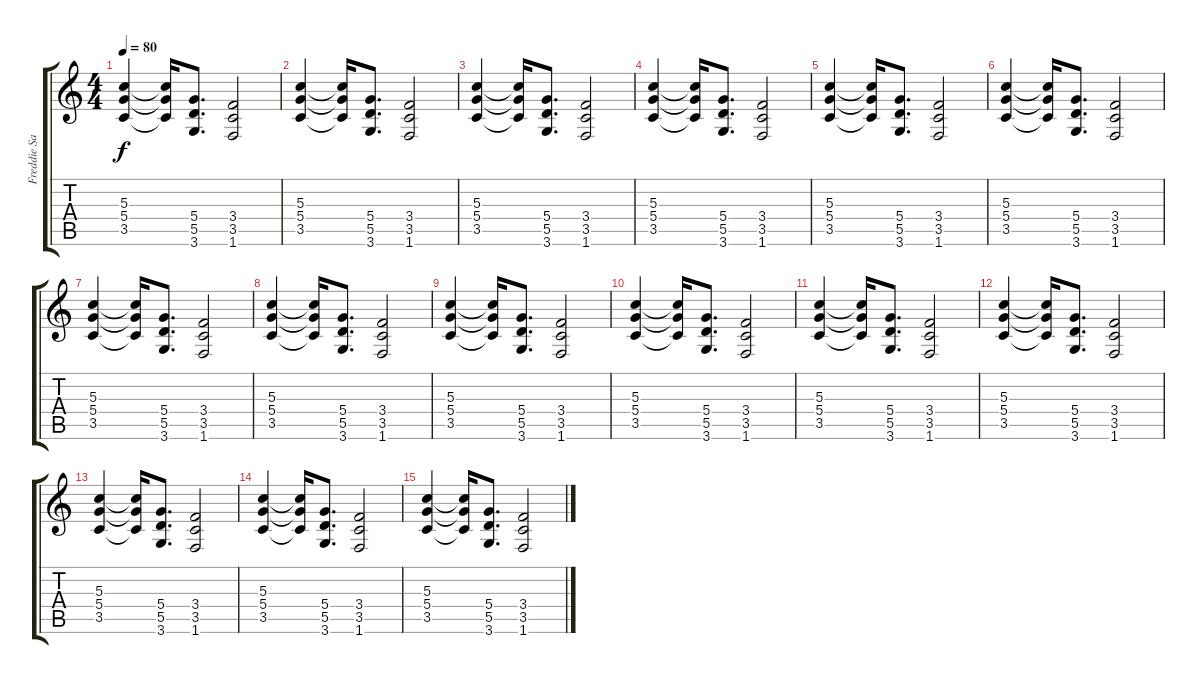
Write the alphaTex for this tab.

\track ("Freddie Salem Guitar" "Freddie Sa") {instrument electricguitarclean}
\staff {score tabs}
\tuning (E4 B3 G3 D3 A2 E2) {hide}
\ts (4 4)
\tempo 80
\clef g2
\ks c
(5.3 5.4 3.5).4{dy f} (5.3{t} 5.4{t} 3.5{t}).16 (5.4 5.5 3.6).8{d} (3.4 3.5 1.6).2 |
(5.3 5.4 3.5).4 (5.3{t} 5.4{t} 3.5{t}).16 (5.4 5.5 3.6).8{d} (3.4 3.5 1.6).2 |
(5.3 5.4 3.5).4 (5.3{t} 5.4{t} 3.5{t}).16 (5.4 5.5 3.6).8{d} (3.4 3.5 1.6).2 |
(5.3 5.4 3.5).4 (5.3{t} 5.4{t} 3.5{t}).16 (5.4 5.5 3.6).8{d} (3.4 3.5 1.6).2 |
(5.3 5.4 3.5).4 (5.3{t} 5.4{t} 3.5{t}).16 (5.4 5.5 3.6).8{d} (3.4 3.5 1.6).2 |
(5.3 5.4 3.5).4 (5.3{t} 5.4{t} 3.5{t}).16 (5.4 5.5 3.6).8{d} (3.4 3.5 1.6).2 |
(5.3 5.4 3.5).4 (5.3{t} 5.4{t} 3.5{t}).16 (5.4 5.5 3.6).8{d} (3.4 3.5 1.6).2 |
(5.3 5.4 3.5).4 (5.3{t} 5.4{t} 3.5{t}).16 (5.4 5.5 3.6).8{d} (3.4 3.5 1.6).2 |
(5.3 5.4 3.5).4 (5.3{t} 5.4{t} 3.5{t}).16 (5.4 5.5 3.6).8{d} (3.4 3.5 1.6).2 |
(5.3 5.4 3.5).4 (5.3{t} 5.4{t} 3.5{t}).16 (5.4 5.5 3.6).8{d} (3.4 3.5 1.6).2 |
(5.3 5.4 3.5).4 (5.3{t} 5.4{t} 3.5{t}).16 (5.4 5.5 3.6).8{d} (3.4 3.5 1.6).2 |
(5.3 5.4 3.5).4 (5.3{t} 5.4{t} 3.5{t}).16 (5.4 5.5 3.6).8{d} (3.4 3.5 1.6).2 |
(5.3 5.4 3.5).4 (5.3{t} 5.4{t} 3.5{t}).16 (5.4 5.5 3.6).8{d} (3.4 3.5 1.6).2 |
(5.3 5.4 3.5).4 (5.3{t} 5.4{t} 3.5{t}).16 (5.4 5.5 3.6).8{d} (3.4 3.5 1.6).2 |
(5.3 5.4 3.5).4 (5.3{t} 5.4{t} 3.5{t}).16 (5.4 5.5 3.6).8{d} (3.4 3.5 1.6).2
